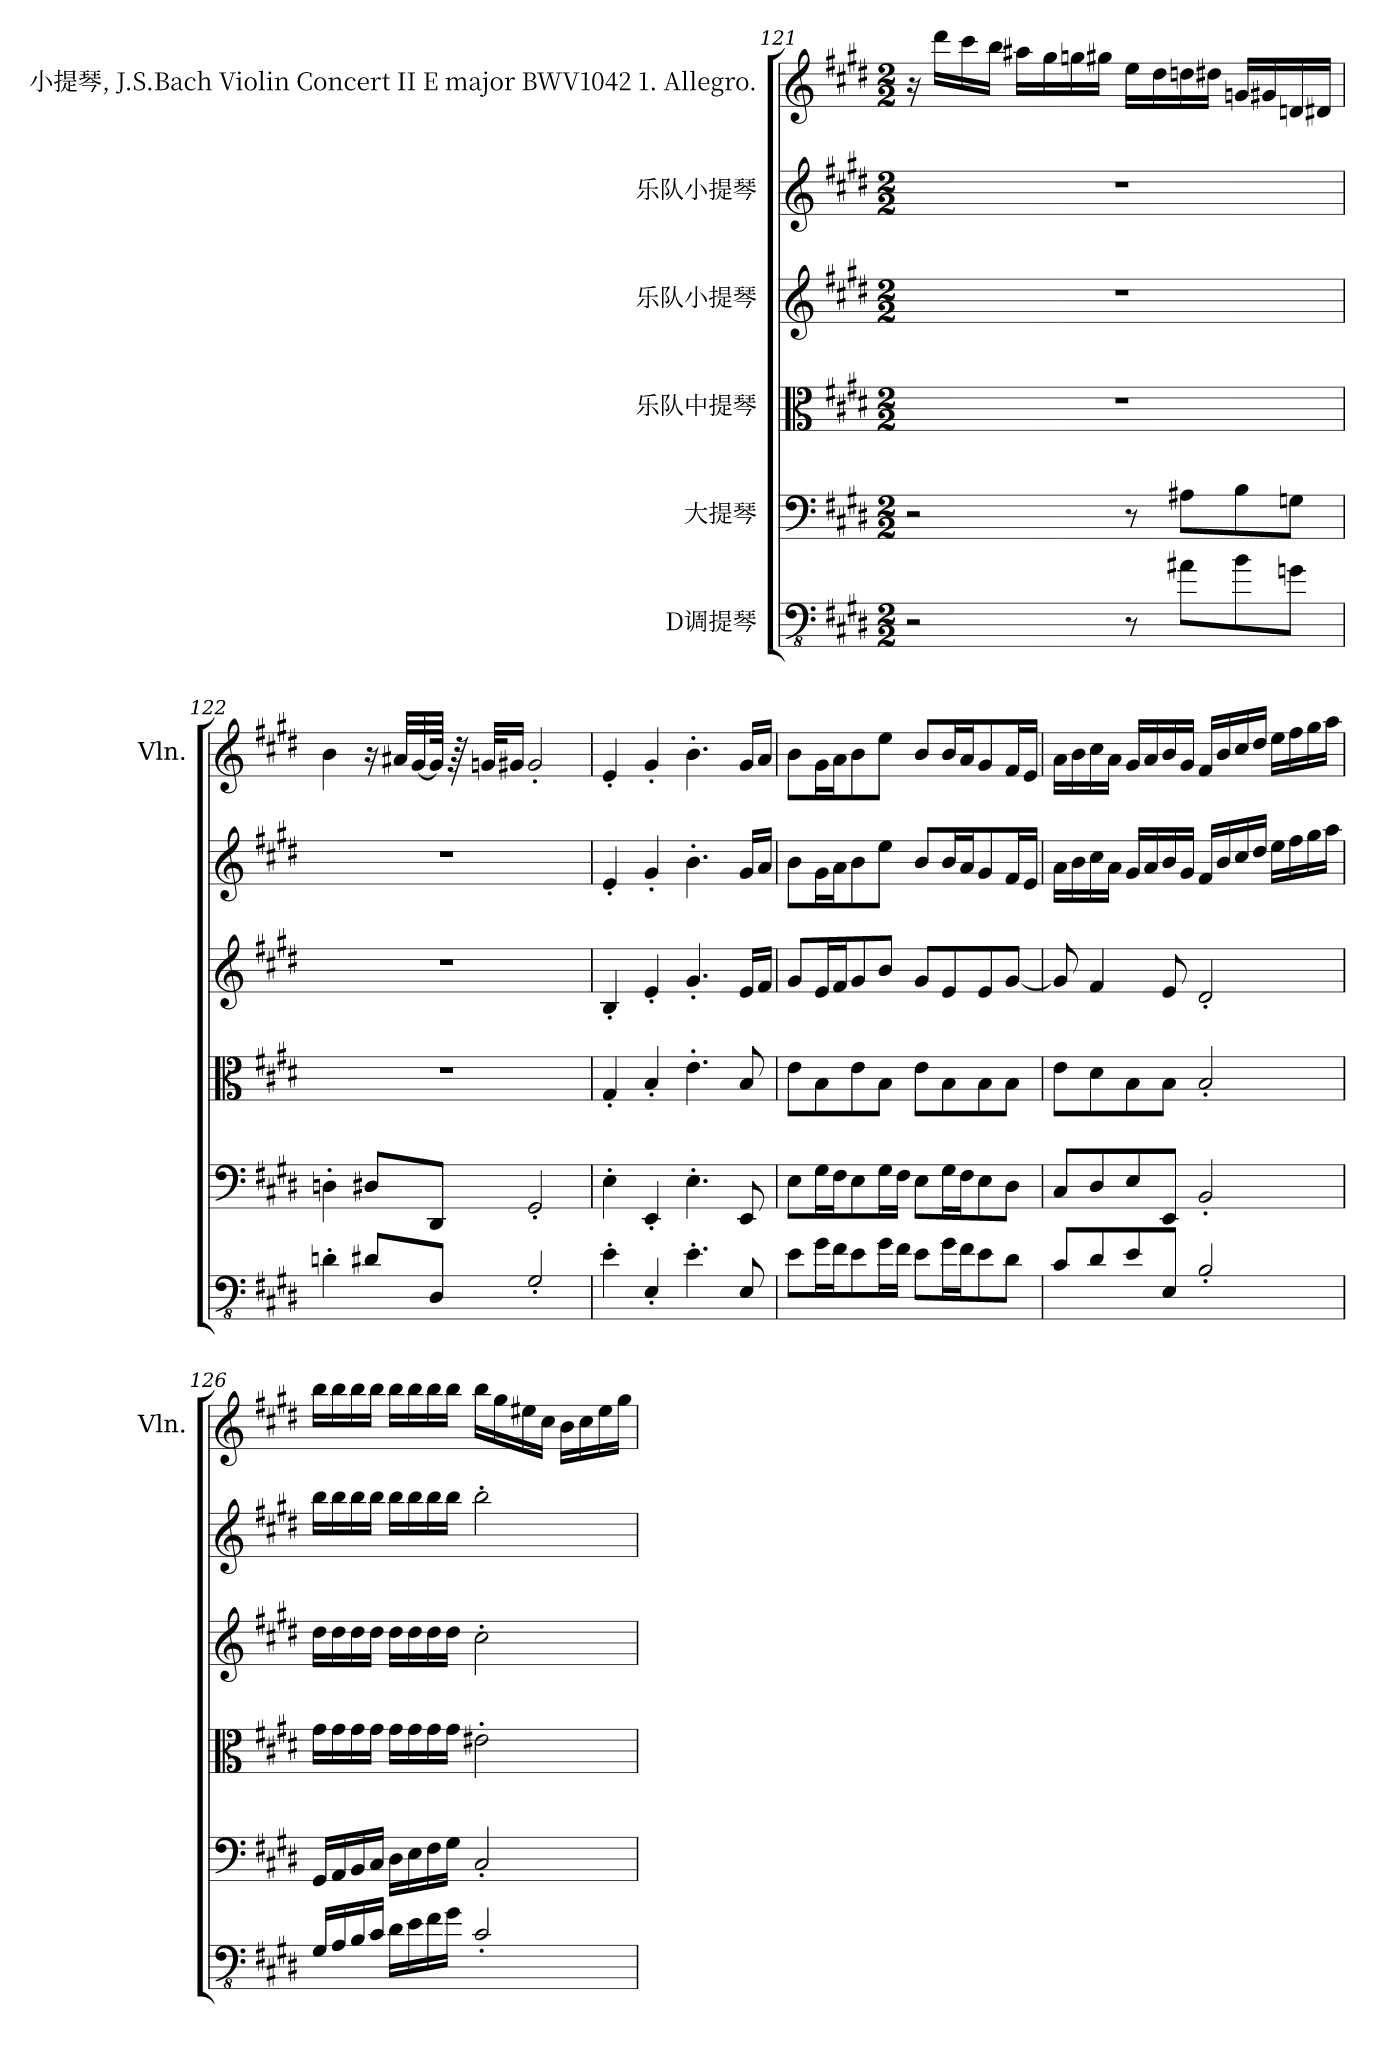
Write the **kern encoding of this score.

**kern	**kern	**kern	**kern	**kern	**kern
*part6	*part5	*part4	*part3	*part2	*part1
*staff6	*staff5	*staff4	*staff3	*staff2	*staff1
*I"D调提琴	*I"大提琴	*I"乐队中提琴	*I"乐队小提琴	*I"乐队小提琴	*I"小提琴, J.S.Bach Violin Concert II E major BWV1042 1. Allegro.
*	*	*	*	*	*I'Vln.
*clefFv4	*clefF4	*clefC3	*clefG2	*clefG2	*clefG2
*ITrd7c12	*	*	*	*	*
*k[f#c#g#d#]	*k[f#c#g#d#]	*k[f#c#g#d#]	*k[f#c#g#d#]	*k[f#c#g#d#]	*k[f#c#g#d#]
*M2/2	*M2/2	*M2/2	*M2/2	*M2/2	*M2/2
=121	=121	=121	=121	=121	=121
2r	2r	1r	1r	1r	16r
.	.	.	.	.	16ddd#\LL
.	.	.	.	.	16ccc#\
.	.	.	.	.	16bb\JJ
.	.	.	.	.	16aa#X\LL
.	.	.	.	.	16gg#\
.	.	.	.	.	16ggn\
.	.	.	.	.	16gg#X\JJ
8r	8r	.	.	.	16ee\LL
.	.	.	.	.	16dd#\
8AA#X\L	8A#X\L	.	.	.	16ddn\
.	.	.	.	.	16dd#X\JJ
8BB\	8B\	.	.	.	16gn/LL
.	.	.	.	.	16g#X/
8GGn\J	8Gn\J	.	.	.	16dn/
.	.	.	.	.	16d#X/JJ
!!LO:LB:g=z
=122	=122	=122	=122	=122	=122
4DDn'\	4Dn'\	1r	1r	1r	4b\
8DD#X/L	8D#X/L	.	.	.	16r
.	.	.	.	.	32a#X/LLL
.	.	.	.	.	[32g#/
8DDD#/J	8DD#/J	.	.	.	64g#/JJJk]
.	.	.	.	.	64r
.	.	.	.	.	32gn/KLL
.	.	.	.	.	16g#X/JJ
2GGG#'/	2GG#'/	.	.	.	2g#'/
=123	=123	=123	=123	=123	=123
*	*	*	*	*	*MM100
4EE'\	4E'\	4G#'/	4B'/	4e'/	4e'/
4EEE'/	4EE'/	4B'/	4e'/	4g#'/	4g#'/
4.EE'\	4.E'\	4.e'\	4.g#'/	4.b'\	4.b'\
8EEE/	8EE/	8B/	16e/LL	16g#/LL	16g#/LL
.	.	.	16f#/JJ	16a/JJ	16a/JJ
=124	=124	=124	=124	=124	=124
8EE\L	8E\L	8e\L	8g#/L	8b\L	8b\L
16GG#\L	16G#\L	8B\	16e/L	16g#\L	16g#\L
16FF#\J	16F#\J	.	16f#/J	16a\J	16a\J
8EE\	8E\	8e\	8g#/	8b\	8b\
16GG#\L	16G#\L	8B\J	8b/J	8ee\J	8ee\J
16FF#\JJ	16F#\JJ	.	.	.	.
8EE\L	8E\L	8e\L	8g#/L	8b/L	8b/L
16GG#\L	16G#\L	8B\	8e/	16b/L	16b/L
16FF#\J	16F#\J	.	.	16a/J	16a/J
8EE\	8E\	8B\	8e/	8g#/	8g#/
8DD#\J	8D#\J	8B\J	[8g#/J	16f#/L	16f#/L
.	.	.	.	16e/JJ	16e/JJ
!!LO:PB:g=z
=125	=125	=125	=125	=125	=125
8CC#/L	8C#/L	8e\L	8g#/]	16a\LL	16a\LL
.	.	.	.	16b\	16b\
8DD#/	8D#/	8d#\	4f#/	16cc#\	16cc#\
.	.	.	.	16a\JJ	16a\JJ
8EE/	8E/	8B\	.	16g#/LL	16g#/LL
.	.	.	.	16a/	16a/
8EEE/J	8EE/J	8B\J	8e/	16b/	16b/
.	.	.	.	16g#/JJ	16g#/JJ
2BBB'/	2BB'/	2B'/	2d#'/	16f#/LL	16f#/LL
.	.	.	.	16b/	16b/
.	.	.	.	16cc#/	16cc#/
.	.	.	.	16dd#/JJ	16dd#/JJ
.	.	.	.	16ee\LL	16ee\LL
.	.	.	.	16ff#\	16ff#\
.	.	.	.	16gg#\	16gg#\
.	.	.	.	16aa\JJ	16aa\JJ
=126	=126	=126	=126	=126	=126
16GGG#/LL	16GG#/LL	16g#\LL	16dd#\LL	16bb\LL	16bb\LL
16AAA/	16AA/	16g#\	16dd#\	16bb\	16bb\
16BBB/	16BB/	16g#\	16dd#\	16bb\	16bb\
16CC#/JJ	16C#/JJ	16g#\JJ	16dd#\JJ	16bb\JJ	16bb\JJ
16DD#\LL	16D#\LL	16g#\LL	16dd#\LL	16bb\LL	16bb\LL
16EE\	16E\	16g#\	16dd#\	16bb\	16bb\
16FF#\	16F#\	16g#\	16dd#\	16bb\	16bb\
16GG#\JJ	16G#\JJ	16g#\JJ	16dd#\JJ	16bb\JJ	16bb\JJ
2CC#'/	2C#'/	2e#X'\	2cc#'\	2bb'\	16bb\LL
.	.	.	.	.	16gg#\
.	.	.	.	.	16ee#X\
.	.	.	.	.	16cc#\JJ
.	.	.	.	.	16b\LL
.	.	.	.	.	16cc#\
.	.	.	.	.	16ee#\
.	.	.	.	.	16gg#\JJ
=	=	=	=	=	=
*-	*-	*-	*-	*-	*-
